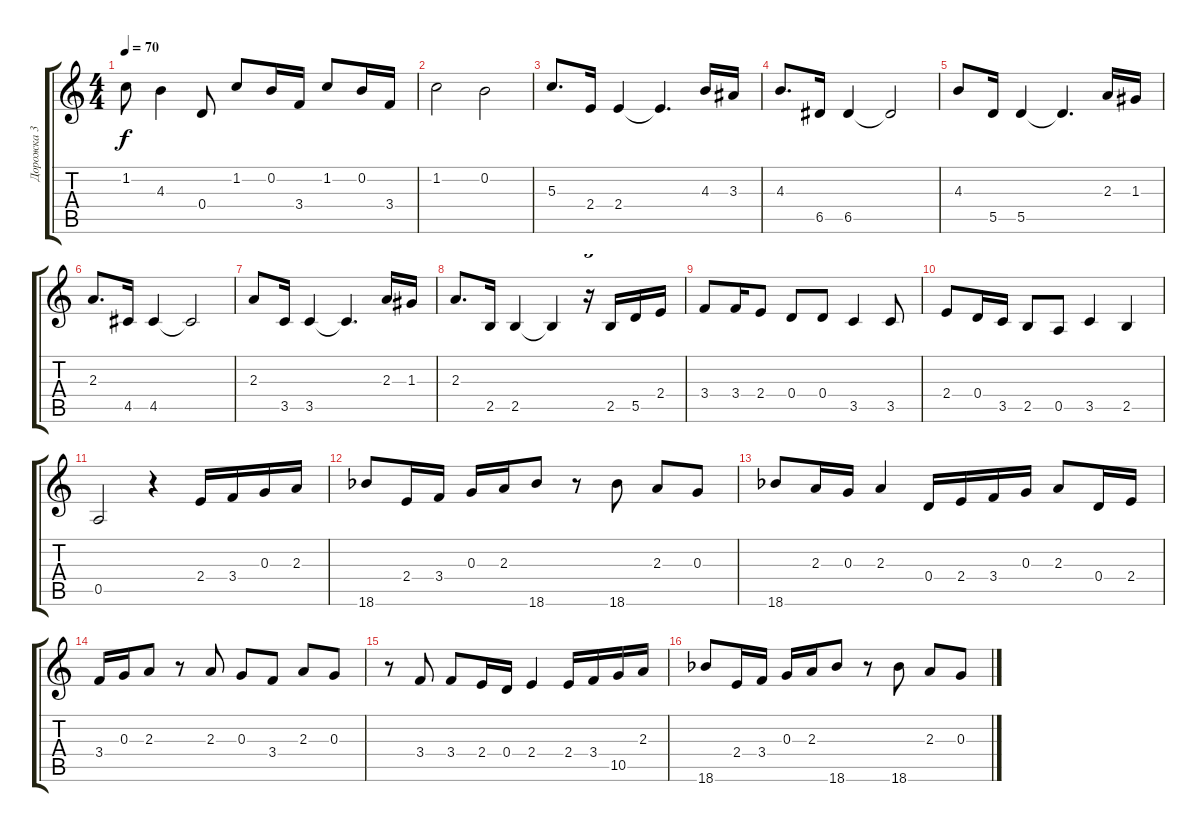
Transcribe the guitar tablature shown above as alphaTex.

\track ("Дорожка 3" "Дорожка 3") {instrument acousticguitarsteel}
\staff {score tabs}
\tuning (E4 B3 G3 D3 A2 E2) {hide}
\ts (4 4)
\tempo 70
\clef g2
\ks c
1.2.8{dy f} 4.3.4 0.4.8 1.2.8 0.2.16 3.4.16 1.2.8 0.2.16 3.4.16 |
1.2.2 0.2.2 |
5.3.8{d} 2.4.16 2.4.4 2.4{t}.4{d} 4.3.16 3.3.16 |
4.3.8{d} 6.5.16 6.5.4 6.5{t}.2 |
4.3.8 5.5.16 5.5.4 5.5{t}.4{d} 2.3.16 1.3.16 |
2.3.8{d} 4.5.16 4.5.4 4.5{t}.2 |
2.3.8 3.5.16 3.5.4 3.5{t}.4{d} 2.3.16 1.3.16 |
2.3.8{d} 2.5.16 2.5.4 2.5{t}.4 r.16{tu (3 2)} 2.5.16 5.5.16 2.4.16 |
3.4.8 3.4.16 2.4.8 0.4.8 0.4.8 3.5.4 3.5.8 |
2.4.8 0.4.16 3.5.16 2.5.8 0.5.8 3.5.4 2.5.4 |
0.5.2 r.4 2.4.16 3.4.16 0.3.16 2.3.16 |
18.6{acc b}.8 2.4.16 3.4.16 0.3.16 2.3.16 18.6{acc b}.8 r.8 18.6{acc b}.8 2.3.8 0.3.8 |
18.6{acc b}.8 2.3.16 0.3.16 2.3.4 0.4.16 2.4.16 3.4.16 0.3.16 2.3.8 0.4.16 2.4.16 |
3.4.16 0.3.16 2.3.8 r.8 2.3.8 0.3.8 3.4.8 2.3.8 0.3.8 |
r.8 3.4.8 3.4.8 2.4.16 0.4.16 2.4.4 2.4.16 3.4.16 10.5.16 2.3.16 |
18.6{acc b}.8 2.4.16 3.4.16 0.3.16 2.3.16 18.6{acc b}.8 r.8 18.6{acc b}.8 2.3.8 0.3.8
